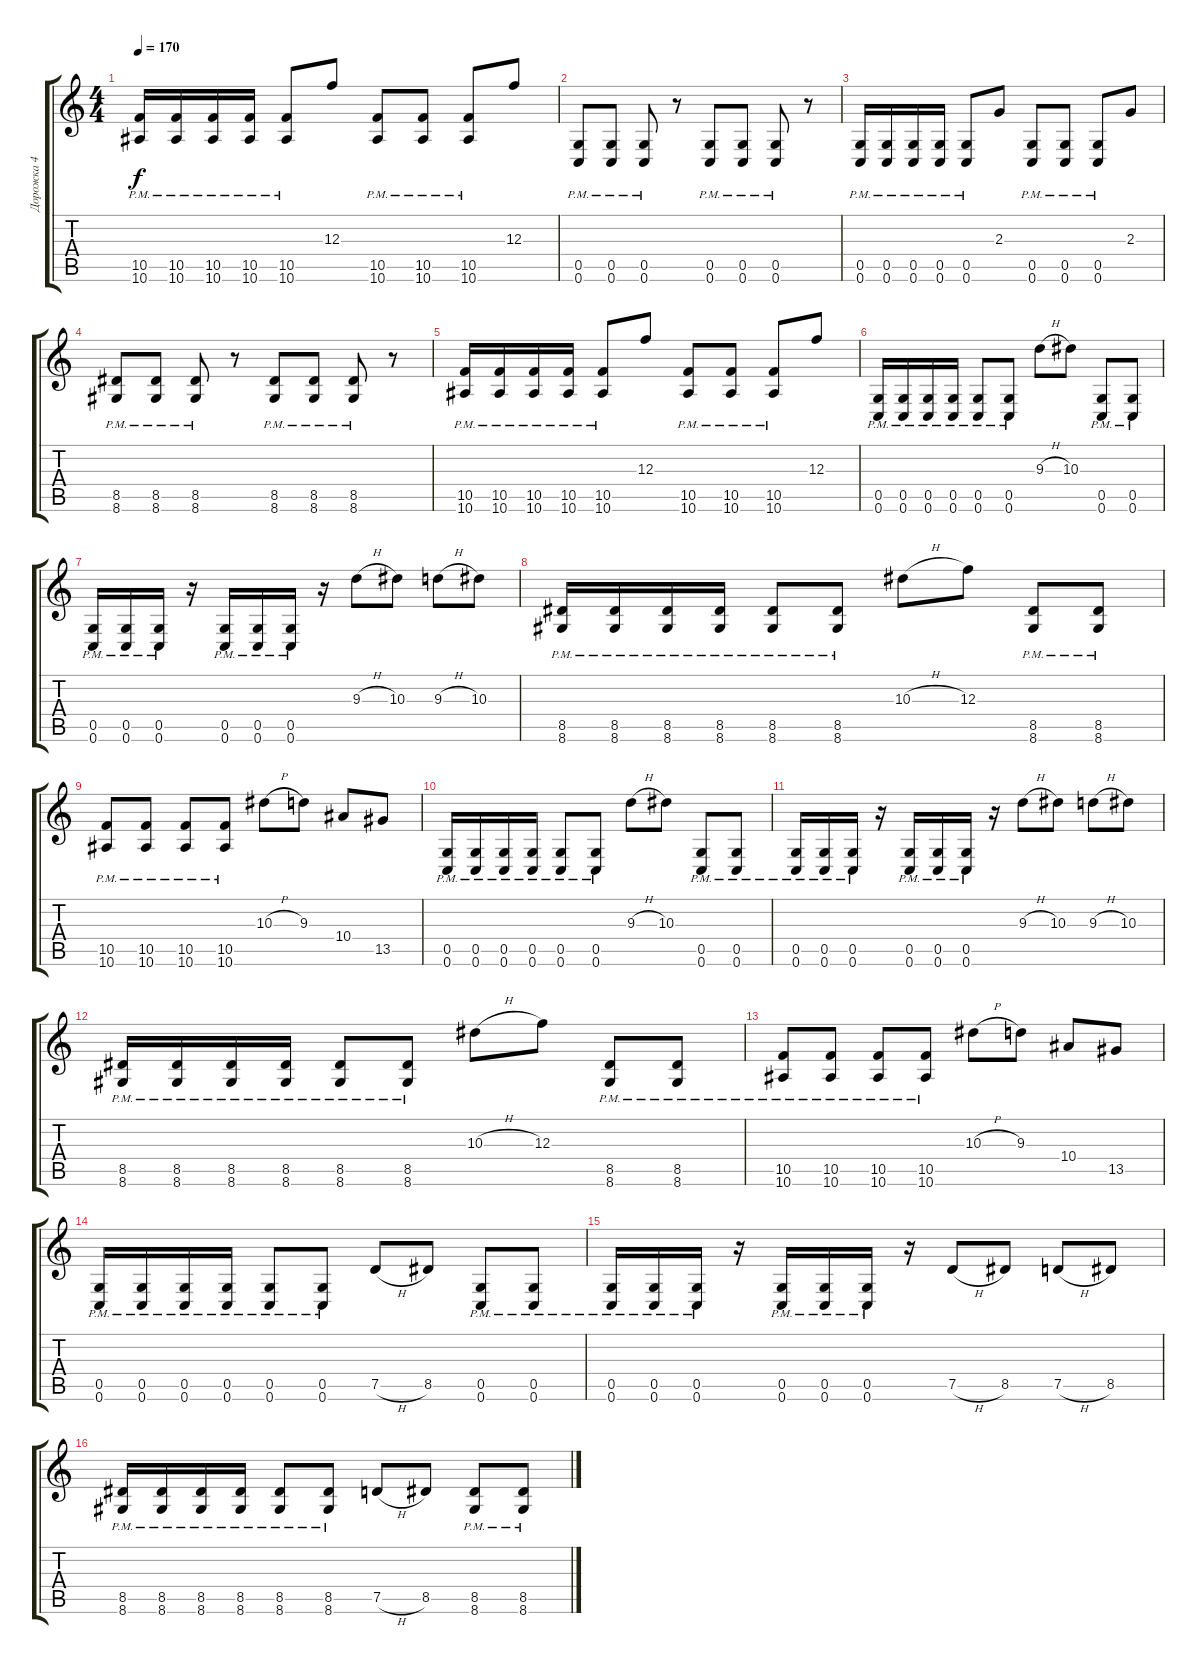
\track ("Дорожка 4" "Дорожка 4") {instrument distortionguitar}
\staff {score tabs}
\tuning (D4 A3 F3 C3 G2 C2) {hide}
\ts (4 4)
\tempo 170
\clef g2
\ks c
(10.5{pm} 10.6{pm}).16{dy f} (10.5{pm} 10.6{pm}).16 (10.5{pm} 10.6{pm}).16 (10.5{pm} 10.6{pm}).16 (10.5{pm} 10.6{pm}).8 12.3.8 (10.5{pm} 10.6{pm}).8 (10.5{pm} 10.6{pm}).8 (10.5{pm} 10.6{pm}).8 12.3.8 |
(0.5{pm} 0.6{pm}).8{balance 15} (0.5{pm} 0.6{pm}).8 (0.5{pm} 0.6{pm}).8 r.8 (0.5{pm} 0.6{pm}).8 (0.5{pm} 0.6{pm}).8 (0.5{pm} 0.6{pm}).8 r.8 |
(0.5{pm} 0.6{pm}).16 (0.5{pm} 0.6{pm}).16 (0.5{pm} 0.6{pm}).16 (0.5{pm} 0.6{pm}).16 (0.5{pm} 0.6{pm}).8 2.3.8 (0.5{pm} 0.6{pm}).8 (0.5{pm} 0.6{pm}).8 (0.5{pm} 0.6{pm}).8 2.3.8 |
(8.5{pm} 8.6{pm}).8{balance 15} (8.5{pm} 8.6{pm}).8 (8.5{pm} 8.6{pm}).8 r.8 (8.5{pm} 8.6{pm}).8 (8.5{pm} 8.6{pm}).8 (8.5{pm} 8.6{pm}).8 r.8 |
(10.5{pm} 10.6{pm}).16 (10.5{pm} 10.6{pm}).16 (10.5{pm} 10.6{pm}).16 (10.5{pm} 10.6{pm}).16 (10.5{pm} 10.6{pm}).8 12.3.8 (10.5{pm} 10.6{pm}).8 (10.5{pm} 10.6{pm}).8 (10.5{pm} 10.6{pm}).8 12.3.8 |
(0.5{pm} 0.6{pm}).16 (0.5{pm} 0.6{pm}).16 (0.5{pm} 0.6{pm}).16 (0.5{pm} 0.6{pm}).16 (0.5{pm} 0.6{pm}).8 (0.5{pm} 0.6{pm}).8 9.3{h}.8 10.3.8 (0.5 0.6{pm}).8 (0.5 0.6{pm}).8 |
(0.5 0.6{pm}).16 (0.5 0.6{pm}).16 (0.5 0.6{pm}).16 r.16 (0.5{pm} 0.6{pm}).16 (0.5{pm} 0.6{pm}).16 (0.5{pm} 0.6{pm}).16 r.16 9.3{h}.8 10.3.8 9.3{h}.8 10.3.8 |
(8.5 8.6{pm}).16 (8.5 8.6{pm}).16 (8.5 8.6{pm}).16 (8.5 8.6{pm}).16 (8.5 8.6{pm}).8 (8.5 8.6{pm}).8 10.3{h}.8 12.3.8 (8.5 8.6{pm}).8 (8.5 8.6{pm}).8 |
(10.5{pm} 10.6).8 (10.5{pm} 10.6).8 (10.5{pm} 10.6).8 (10.5{pm} 10.6).8 10.3{h}.8 9.3.8 10.4.8 13.5.8 |
(0.5{pm} 0.6{pm}).16 (0.5{pm} 0.6{pm}).16 (0.5{pm} 0.6{pm}).16 (0.5{pm} 0.6{pm}).16 (0.5{pm} 0.6{pm}).8 (0.5{pm} 0.6{pm}).8 9.3{h}.8 10.3.8 (0.5 0.6{pm}).8 (0.5 0.6{pm}).8 |
(0.5 0.6{pm}).16 (0.5 0.6{pm}).16 (0.5 0.6{pm}).16 r.16 (0.5{pm} 0.6{pm}).16 (0.5{pm} 0.6{pm}).16 (0.5{pm} 0.6{pm}).16 r.16 9.3{h}.8 10.3.8 9.3{h}.8 10.3.8 |
(8.5 8.6{pm}).16 (8.5 8.6{pm}).16 (8.5 8.6{pm}).16 (8.5 8.6{pm}).16 (8.5 8.6{pm}).8 (8.5 8.6{pm}).8 10.3{h}.8 12.3.8 (8.5 8.6{pm}).8 (8.5 8.6{pm}).8 |
(10.5{pm} 10.6).8 (10.5{pm} 10.6).8 (10.5{pm} 10.6).8 (10.5{pm} 10.6).8 10.3{h}.8 9.3.8 10.4.8 13.5.8 |
(0.5{pm} 0.6{pm}).16 (0.5{pm} 0.6{pm}).16 (0.5{pm} 0.6{pm}).16 (0.5{pm} 0.6{pm}).16 (0.5{pm} 0.6{pm}).8 (0.5{pm} 0.6{pm}).8 7.5{h}.8 8.5.8 (0.5 0.6{pm}).8 (0.5 0.6{pm}).8 |
(0.5 0.6{pm}).16 (0.5 0.6{pm}).16 (0.5 0.6{pm}).16 r.16 (0.5{pm} 0.6{pm}).16 (0.5{pm} 0.6{pm}).16 (0.5{pm} 0.6{pm}).16 r.16 7.5{h}.8 8.5.8 7.5{h}.8 8.5.8 |
(8.5 8.6{pm}).16 (8.5 8.6{pm}).16 (8.5 8.6{pm}).16 (8.5 8.6{pm}).16 (8.5 8.6{pm}).8 (8.5 8.6{pm}).8 7.5{h}.8 8.5.8 (8.5 8.6{pm}).8 (8.5 8.6{pm}).8
